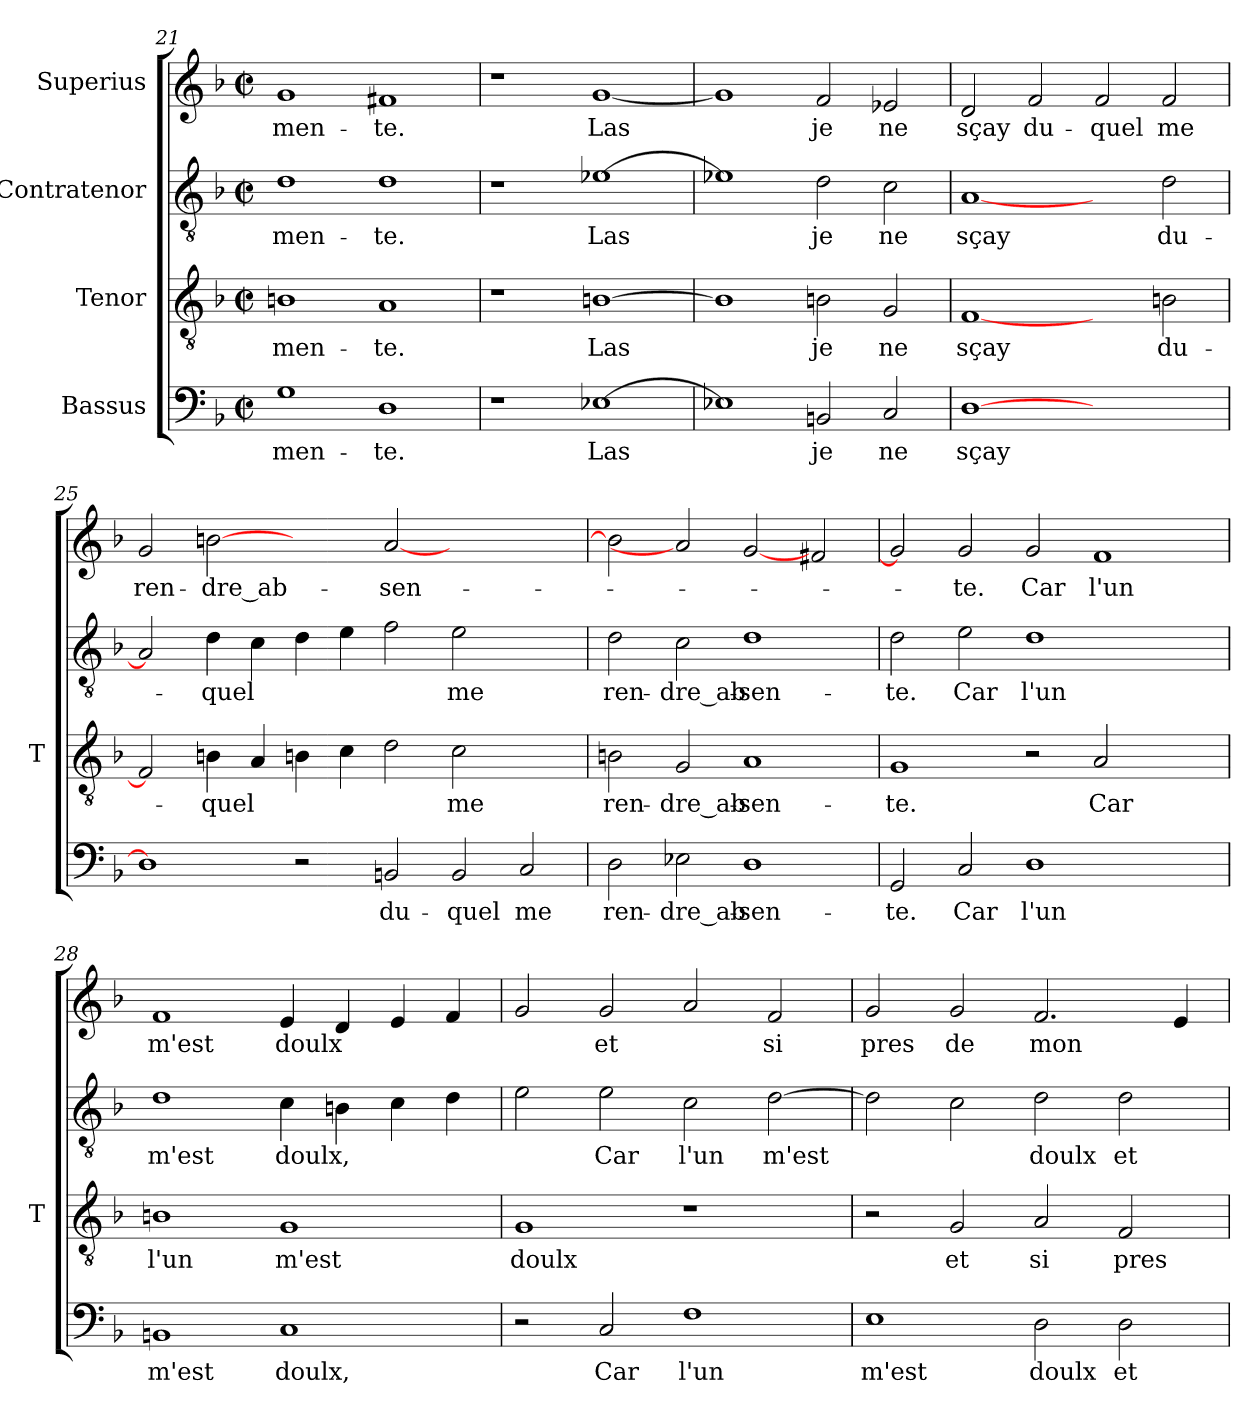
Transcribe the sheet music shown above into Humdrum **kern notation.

**kern	**text	**kern	**text	**kern	**text	**kern	**text
*part4	*part4	*part3	*part3	*part2	*part2	*part1	*part1
*staff4	*staff4	*staff3	*staff3	*staff2	*staff2	*staff1	*staff1
*I"Bassus	*	*I"Tenor	*	*I"Contratenor	*	*I"Superius	*
*	*	*I'T	*	*	*	*	*
*clefF4	*	*clefGv2	*	*clefGv2	*	*clefG2	*
*k[b-]	*	*k[b-]	*	*k[b-]	*	*k[b-]	*
*F:	*	*F:	*	*F:	*	*F:	*
*M2/2	*	*M2/2	*	*M2/2	*	*M2/2	*
*met(c|)	*	*met(c|)	*	*met(c|)	*	*met(c|)	*
=21	=21	=21	=21	=21	=21	=21	=21
1G	men-	1Bn	men-	1d	men-	1g	men-
1D	-te.	1A	-te.	1d	-te.	1f#X	-te.
=22	=22	=22	=22	=22	=22	=22	=22
1r	.	1r	.	1r	.	1r	.
[1E-X	-Las	[1Bn	-Las	[1e-X	-Las	[1g	-Las
=23	=23	=23	=23	=23	=23	=23	=23
1E-X]	.	1B]	.	1e-X]	.	1g]	.
2BB	-je	2Bn	-je	2d	-je	2f	-je
2C	-ne	2G	-ne	2c	-ne	2e-X	-ne
=24	=24	=24	=24	=24	=24	=24	=24
[1D	-sçay	[1F	-sçay	[1A	-sçay	2d	-sçay
.	.	.	.	.	.	2f	du-
1ryy	.	2ryy	.	2ryy	.	2f	-quel
.	.	2Bn	du-	2d	du-	2f	-me
!!LO:LB:g=z
=25	=25	=25	=25	=25	=25	=25	=25
1D]	.	2F]	.	2A]	.	2g	ren-
.	.	4Bn	-quel	4d	-quel	[2b	dre_ab-
.	.	4A	.	4c	.	.	.
2r	.	4Bn	.	4d	.	2ryy	.
.	.	4c	.	4e	.	.	.
2BB	du-	2d	.	2f	.	[2a	sen-
2BB	-quel	2c	-me	2e	-me	1ryy	.
2C	-me	2ryy	.	2ryy	.	.	.
=26	=26	=26	=26	=26	=26	=26	=26
2D	ren-	2Bn	ren-	2d	ren-	2b]	.
2E-X	dre_ab-	2G	dre_ab-	2c	dre_ab-	2a]	.
1D	sen-	1A	sen-	1d	sen-	[2g	.
.	.	.	.	.	.	2f#X	.
=27	=27	=27	=27	=27	=27	=27	=27
2GG	-te.	1G	-te.	2d	-te.	2g]	.
2C	-Car	.	.	2e	-Car	2g	-te.
1D	-l'un	2r	.	1d	-l'un	2g	-Car
.	.	2A	-Car	.	.	1f	-l'un
2ryy	.	2ryy	.	2ryy	.	.	.
=28	=28	=28	=28	=28	=28	=28	=28
1BB	-m'est	1Bn	-l'un	1d	-m'est	1f	-m'est
1C	-doulx,	1G	-m'est	4c	-doulx,	4e	-doulx
.	.	.	.	4B	.	4d	.
.	.	.	.	4c	.	4e	.
.	.	.	.	4d	.	4f	.
=29	=29	=29	=29	=29	=29	=29	=29
2r	.	1G	-doulx	2e	.	2g	.
2C	-Car	.	.	2e	-Car	2g	-et
1F	-l'un	1r	.	2c	-l'un	2a	.
.	.	.	.	[2d	-m'est	2f	-si
!!LO:LB:g=z
=30	=30	=30	=30	=30	=30	=30	=30
1E	-m'est	2r	.	2d]	.	2g	-pres
.	.	2G	-et	2c	.	2g	-de
2D	-doulx	2A	-si	2d	-doulx	2.f	-mon
2D	-et	2F	-pres	2d	-et	.	.
.	.	.	.	.	.	4e	.
=	=	=	=	=	=	=	=
*-	*-	*-	*-	*-	*-	*-	*-
